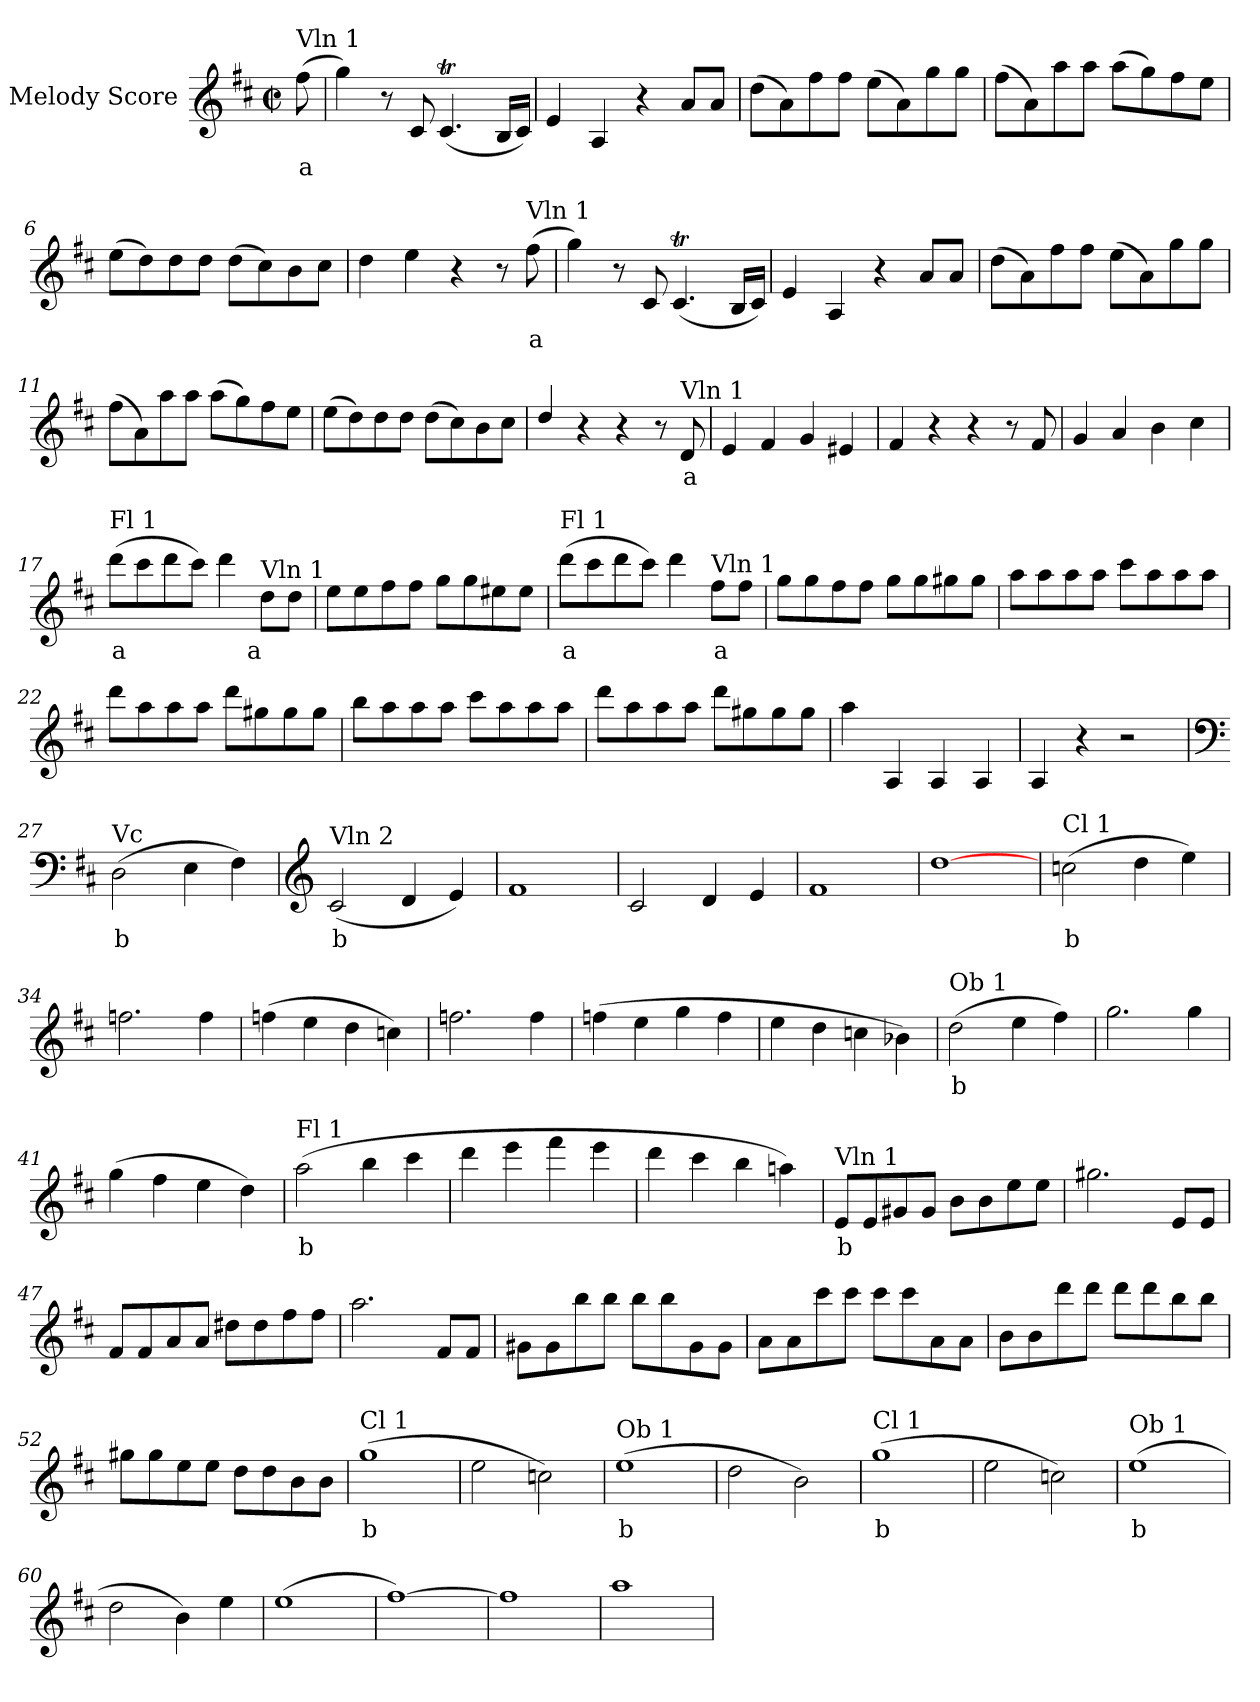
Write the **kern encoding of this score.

**kern	**text
*part1	*part1
*staff1	*staff1
*I"Melody Score	*
*k[f#c#]	*
*M2/2	*
*met(c|)	*
*MM264	*
=1	=1
!LO:TX:a:t=Vln 1	!
!	!LO:LY:b:color=#FF0000
(8ff#\	a
=2	=2
4gg\)	.
8r	.
8c#/	.
(4.c#t/	.
16B/LL	.
16c#/JJ)	.
=3	=3
4e/	.
4A/	.
4r	.
8a/L	.
8a/J	.
=4	=4
(8dd\L	.
8a\)	.
8ff#\	.
8ff#\J	.
(8ee\L	.
8a\)	.
8gg\	.
8gg\J	.
=5	=5
(8ff#\L	.
8a\)	.
8aa\	.
8aa\J	.
(8aa\L	.
8gg\)	.
8ff#\	.
8ee\J	.
=6	=6
(8ee\L	.
8dd\)	.
8dd\	.
8dd\J	.
(8dd\L	.
8cc#\)	.
8b\	.
8cc#\J	.
=7	=7
4dd\	.
4ee\	.
4r	.
8r	.
!LO:TX:a:t=Vln 1	!
!	!LO:LY:b:color=#FF0000
(8ff#\	a
=8	=8
4gg\)	.
8r	.
8c#/	.
(4.c#t/	.
16B/LL	.
16c#/JJ)	.
=9	=9
4e/	.
4A/	.
4r	.
8a/L	.
8a/J	.
=10	=10
(8dd\L	.
8a\)	.
8ff#\	.
8ff#\J	.
(8ee\L	.
8a\)	.
8gg\	.
8gg\J	.
=11	=11
(8ff#\L	.
8a\)	.
8aa\	.
8aa\J	.
(8aa\L	.
8gg\)	.
8ff#\	.
8ee\J	.
=12	=12
(8ee\L	.
8dd\)	.
8dd\	.
8dd\J	.
(8dd\L	.
8cc#\)	.
8b\	.
8cc#\J	.
=13	=13
4dd/	.
4r	.
4r	.
8r	.
!LO:TX:a:t=Vln 1	!
!	!LO:LY:b:color=#FF0000
8d/	a
=14	=14
4e/	.
4f#/	.
4g/	.
4e#X/	.
=15	=15
4f#/	.
4r	.
4r	.
8r	.
8f#/	.
=16	=16
4g/	.
4a/	.
4b\	.
4cc#\	.
=17	=17
!LO:TX:a:t=Fl 1	!
!	!LO:LY:b:color=#FF0000
(8ddd\L	a
8ccc#\	.
8ddd\	.
8ccc#\J)	.
4ddd\	.
!LO:TX:a:t=Vln 1	!
!	!LO:LY:b:color=#FF0000
8dd\L	a
8dd\J	.
=18	=18
8ee\L	.
8ee\	.
8ff#\	.
8ff#\J	.
8gg\L	.
8gg\	.
8ee#X\	.
8ee#\J	.
=19	=19
!LO:TX:a:t=Fl 1	!
!	!LO:LY:b:color=#FF0000
(8ddd\L	a
8ccc#\	.
8ddd\	.
8ccc#\J)	.
4ddd\	.
!LO:TX:a:t=Vln 1	!
!	!LO:LY:b:color=#FF0000
8ff#\L	a
8ff#\J	.
=20	=20
8gg\L	.
8gg\	.
8ff#\	.
8ff#\J	.
8gg\L	.
8gg\	.
8gg#X\	.
8gg#\J	.
=21	=21
8aa\L	.
8aa\	.
8aa\	.
8aa\J	.
8ccc#\L	.
8aa\	.
8aa\	.
8aa\J	.
=22	=22
8ddd\L	.
8aa\	.
8aa\	.
8aa\J	.
8ddd\L	.
8gg#X\	.
8gg#\	.
8gg#\J	.
=23	=23
8bb\L	.
8aa\	.
8aa\	.
8aa\J	.
8ccc#\L	.
8aa\	.
8aa\	.
8aa\J	.
=24	=24
8ddd\L	.
8aa\	.
8aa\	.
8aa\J	.
8ddd\L	.
8gg#X\	.
8gg#\	.
8gg#\J	.
=25	=25
4aa\	.
4A/	.
4A/	.
4A/	.
=26	=26
4A/	.
4r	.
2r	.
=27	=27
*clefF4	*
!LO:TX:a:t=Vc	!
!	!LO:LY:b:color=#FF0000
(2D\	b
4E\	.
4F#\)	.
=28	=28
*clefG2	*
!LO:TX:a:t=Vln 2	!
!	!LO:LY:b:color=#FF0000
(2c#/	b
4d/	.
4e/)	.
=29	=29
1f#	.
=30	=30
2c#/	.
4d/	.
4e/	.
=31	=31
1f#	.
=32	=32
[1dd	.
=33	=33
!LO:TX:a:t=Cl 1	!
!	!LO:LY:b:color=#FF0000
(2cc\	b
4dd\	.
4ee\)	.
=34	=34
2.ff\	.
4ff\	.
=35	=35
(4ff\	.
4ee\	.
4dd\	.
4cc\)	.
=36	=36
2.ff\	.
4ff\	.
=37	=37
(4ff\	.
4ee\	.
4gg\	.
4ff\	.
=38	=38
4ee\	.
4dd\	.
4cc\	.
4b-\)	.
=39	=39
!LO:TX:a:t=Ob 1	!
!	!LO:LY:b:color=#FF0000
(2dd\	b
4ee\	.
4ff#\)	.
=40	=40
2.gg\	.
4gg\	.
=41	=41
(4gg\	.
4ff#\	.
4ee\	.
4dd\)	.
=42	=42
!LO:TX:a:t=Fl 1	!
!	!LO:LY:b:color=#FF0000
(2aa\	b
4bb\	.
4ccc#\	.
=43	=43
4ddd\	.
4eee\	.
4fff#\	.
4eee\	.
=44	=44
4ddd\	.
4ccc#\	.
4bb\	.
4aan\)	.
=45	=45
!LO:TX:a:t=Vln 1	!
!	!LO:LY:b:color=#FF0000
8e/L	b
8e/	.
8g#X/	.
8g#/J	.
8b\L	.
8b\	.
8ee\	.
8ee\J	.
=46	=46
2.gg#X\	.
8e/L	.
8e/J	.
=47	=47
8f#/L	.
8f#/	.
8a/	.
8a/J	.
8dd#X\L	.
8dd#\	.
8ff#\	.
8ff#\J	.
=48	=48
2.aa\	.
8f#/L	.
8f#/J	.
=49	=49
8g#X\L	.
8g#\	.
8bb\	.
8bb\J	.
8bb\L	.
8bb\	.
8g#\	.
8g#\J	.
=50	=50
8a\L	.
8a\	.
8ccc#\	.
8ccc#\J	.
8ccc#\L	.
8ccc#\	.
8a\	.
8a\J	.
=51	=51
8b\L	.
8b\	.
8ddd\	.
8ddd\J	.
8ddd\L	.
8ddd\	.
8bb\	.
8bb\J	.
=52	=52
8gg#X\L	.
8gg#\	.
8ee\	.
8ee\J	.
8dd\L	.
8dd\	.
8b\	.
8b\J	.
=53	=53
!LO:TX:a:t=Cl 1	!
!	!LO:LY:b:color=#FF0000
(1gg	b
=54	=54
2ee\	.
2cc\)	.
=55	=55
!LO:TX:a:t=Ob 1	!
!	!LO:LY:b:color=#FF0000
(1ee	b
=56	=56
2dd\	.
2b\)	.
=57	=57
!LO:TX:a:t=Cl 1	!
!	!LO:LY:b:color=#FF0000
(1gg	b
=58	=58
2ee\	.
2cc\)	.
=59	=59
!LO:TX:a:t=Ob 1	!
!	!LO:LY:b:color=#FF0000
(1ee	b
=60	=60
2dd\	.
4b\)	.
4ee\	.
=61	=61
(1ee	.
=62	=62
[1ff#)	.
=63	=63
1ff#]	.
=64	=64
1aa	.
=	=
*-	*-
